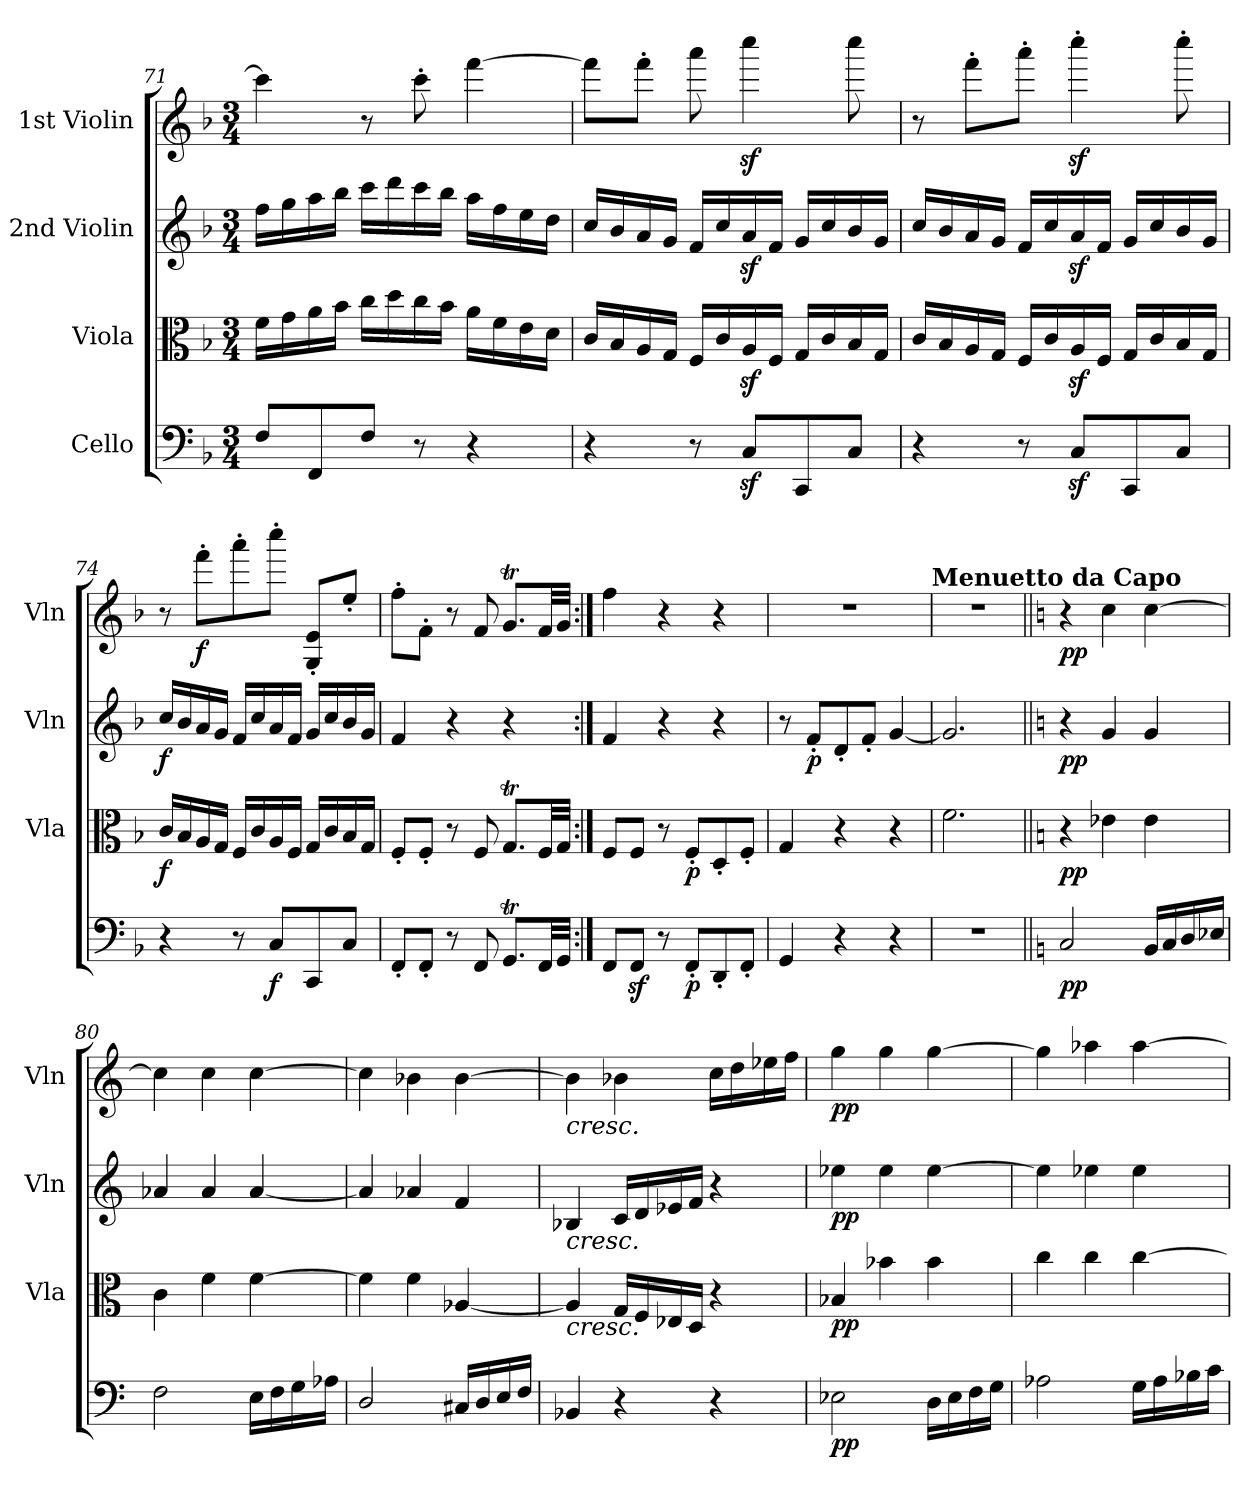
**kern	**dynam	**kern	**dynam	**kern	**dynam	**kern	**dynam
*part4	*part4	*part3	*part3	*part2	*part2	*part1	*part1
*staff4	*staff4	*staff3	*staff3	*staff2	*staff2	*staff1	*staff1
*I"Cello	*	*I"Viola	*	*I"2nd Violin	*	*I"1st Violin	*
*	*	*I'Vla	*	*I'Vln	*	*I'Vln	*
*clefF4	*	*clefC3	*	*clefG2	*	*clefG2	*
*k[b-]	*	*k[b-]	*	*k[b-]	*	*k[b-]	*
*F:	*	*F:	*	*F:	*	*F:	*
*M3/4	*	*M3/4	*	*M3/4	*	*M3/4	*
=71	=71	=71	=71	=71	=71	=71	=71
8F/L	.	16f\LL	.	16ff\LL	.	4ccc\]	.
.	.	16g\	.	16gg\	.	.	.
8FF/	.	16a\	.	16aa\	.	.	.
.	.	16b-\JJ	.	16bb-\JJ	.	.	.
8F/J	.	16cc\LL	.	16ccc\LL	.	8r	.
.	.	16dd\	.	16ddd\	.	.	.
8r	.	16cc\	.	16ccc\	.	8ccc'\	.
.	.	16b-\JJ	.	16bb-\JJ	.	.	.
4r	.	16a\LL	.	16aa\LL	.	[4fff\	.
.	.	16f\	.	16ff\	.	.	.
.	.	16e\	.	16ee\	.	.	.
.	.	16d\JJ	.	16dd\JJ	.	.	.
=72	=72	=72	=72	=72	=72	=72	=72
4r	.	16c/LL	.	16cc/LL	.	8fff\L]	.
.	.	16B-/	.	16b-/	.	.	.
.	.	16A/	.	16a/	.	8fff'\J	.
.	.	16G/JJ	.	16g/JJ	.	.	.
8r	.	16F/LL	.	16f/LL	.	8aaa\	.
.	.	16c/	.	16cc/	.	.	.
8Cz</L	.	16Az</	.	16az</	.	4ccccz<\	.
.	.	16F/JJ	.	16f/JJ	.	.	.
8CC/	.	16G/LL	.	16g/LL	.	.	.
.	.	16c/	.	16cc/	.	.	.
8C/J	.	16B-/	.	16b-/	.	8cccc\	.
.	.	16G/JJ	.	16g/JJ	.	.	.
=73	=73	=73	=73	=73	=73	=73	=73
4r	.	16c/LL	.	16cc/LL	.	8r	.
.	.	16B-/	.	16b-/	.	.	.
.	.	16A/	.	16a/	.	8fff'\L	.
.	.	16G/JJ	.	16g/JJ	.	.	.
8r	.	16F/LL	.	16f/LL	.	8aaa'\J	.
.	.	16c/	.	16cc/	.	.	.
8Cz</L	.	16Az</	.	16az</	.	4ccccz<'\	.
.	.	16F/JJ	.	16f/JJ	.	.	.
8CC/	.	16G/LL	.	16g/LL	.	.	.
.	.	16c/	.	16cc/	.	.	.
8C/J	.	16B-/	.	16b-/	.	8cccc'\	.
.	.	16G/JJ	.	16g/JJ	.	.	.
=74	=74	=74	=74	=74	=74	=74	=74
!	!	!	!LO:DY:b	!	!LO:DY:b	!	!
4r	.	16c/LL	f	16cc/LL	f	8r	.
.	.	16B-/	.	16b-/	.	.	.
!	!	!	!	!	!	!	!LO:DY:b
.	.	16A/	.	16a/	.	8fff'\L	f
.	.	16G/JJ	.	16g/JJ	.	.	.
8r	.	16F/LL	.	16f/LL	.	8aaa'\	.
.	.	16c/	.	16cc/	.	.	.
!	!LO:DY:b	!	!	!	!	!	!
8C/L	f	16A/	.	16a/	.	8cccc'\J	.
.	.	16F/JJ	.	16f/JJ	.	.	.
8CC/	.	16G/LL	.	16g/LL	.	8G/' 8e/'L	.
.	.	16c/	.	16cc/	.	.	.
8C/J	.	16B-/	.	16b-/	.	8ee'/J	.
.	.	16G/JJ	.	16g/JJ	.	.	.
=75	=75	=75	=75	=75	=75	=75	=75
8FF'/L	.	8F'/L	.	4f/	.	8ff'\L	.
8FF'/J	.	8F'/J	.	.	.	8f'\J	.
8r	.	8r	.	4r	.	8r	.
8FF/	.	8F/	.	.	.	8f/	.
8.GGT/L	.	8.GT/L	.	4r	.	8.gT/L	.
32FF/LL	.	32F/LL	.	.	.	32f/LL	.
32GG/JJJ	.	32G/JJJ	.	.	.	32g/JJJ	.
=76:|!	=76:|!	=76:|!	=76:|!	=76:|!	=76:|!	=76:|!	=76:|!
8FF/L	.	8F/L	.	4f/	.	4ff\	.
8FFz>/J	.	8F/J	.	.	.	.	.
8r	.	8r	.	4r	.	4r	.
!	!LO:DY:b	!	!LO:DY:b	!	!	!	!
8FF'/L	p	8F'/L	p	.	.	.	.
8DD'/	.	8D'/	.	4r	.	4r	.
8FF'/J	.	8F'/J	.	.	.	.	.
=77	=77	=77	=77	=77	=77	=77	=77
4GG/	.	4G/	.	8r	.	2.r	.
!	!	!	!	!	!LO:DY:b	!	!
.	.	.	.	8f'/L	p	.	.
4r	.	4r	.	8d'/	.	.	.
.	.	.	.	8f'/J	.	.	.
4r	.	4r	.	[4g/	.	.	.
!	!	!	!	!	!	!LO:TX:a:B:t=Menuetto da Capo	!
=78	=78	=78	=78	=78	=78	=78	=78
2.r	.	2.f\	.	2.g/]	.	2.r	.
=79||	=79||	=79||	=79||	=79||	=79||	=79||	=79||
*k[]	*	*k[]	*	*k[]	*	*k[]	*
*C:	*	*C:	*	*C:	*	*C:	*
!	!LO:DY:b	!	!LO:DY:b	!	!LO:DY:b	!	!LO:DY:b
2C/	pp	4r	pp	4r	pp	4r	pp
.	.	4e-X\	.	4g/	.	4cc\	.
16BB/LL	.	4e-\	.	4g/	.	[4cc\	.
16C/	.	.	.	.	.	.	.
16D/	.	.	.	.	.	.	.
16E-X/JJ	.	.	.	.	.	.	.
=80	=80	=80	=80	=80	=80	=80	=80
2F\	.	4c\	.	4a-X/	.	4cc\]	.
.	.	4f\	.	4a-/	.	4cc\	.
16E\LL	.	[4f\	.	[4a-/	.	[4cc\	.
16F\	.	.	.	.	.	.	.
16G\	.	.	.	.	.	.	.
16A-X\JJ	.	.	.	.	.	.	.
=81	=81	=81	=81	=81	=81	=81	=81
2D/	.	4f\]	.	4a-/]	.	4cc\]	.
.	.	4f\	.	4a-X/	.	4b-X\	.
16C#X/LL	.	[4A-X/	.	4f/	.	[4b-\	.
16D/	.	.	.	.	.	.	.
16E/	.	.	.	.	.	.	.
16F/JJ	.	.	.	.	.	.	.
=82	=82	=82	=82	=82	=82	=82	=82
!	!	!	!	!	!	!LO:TX:b:i:t=cresc.	!
!	!	!	!	!LO:TX:b:i:t=cresc.	!	!	!
!	!	!LO:TX:b:i:t=cresc.	!	!	!	!	!
4BB-X/	.	4A-/]	.	4B-X/	.	4b-\]	.
4r	.	16G/LL	.	16c/LL	.	4b-X\	.
.	.	16F/	.	16d/	.	.	.
.	.	16E-X/	.	16e-X/	.	.	.
.	.	16D/JJ	.	16f/JJ	.	.	.
4r	.	4r	.	4r	.	16cc\LL	.
.	.	.	.	.	.	16dd\	.
.	.	.	.	.	.	16ee-X\	.
.	.	.	.	.	.	16ff\JJ	.
=83	=83	=83	=83	=83	=83	=83	=83
!	!LO:DY:b	!	!LO:DY:b	!	!LO:DY:b	!	!LO:DY:b
2E-X\	pp	4B-X/	pp	4ee-X\	pp	4gg\	pp
.	.	4b-X\	.	4ee-\	.	4gg\	.
16D\LL	.	4b-\	.	[4ee-\	.	[4gg\	.
16E-\	.	.	.	.	.	.	.
16F\	.	.	.	.	.	.	.
16G\JJ	.	.	.	.	.	.	.
=84	=84	=84	=84	=84	=84	=84	=84
2A-X\	.	4cc\	.	4ee-\]	.	4gg\]	.
.	.	4cc\	.	4ee-X\	.	4aa-X\	.
16G\LL	.	[4cc\	.	4ee-\	.	[4aa-\	.
16A-\	.	.	.	.	.	.	.
16B-X\	.	.	.	.	.	.	.
16c\JJ	.	.	.	.	.	.	.
=	=	=	=	=	=	=	=
*-	*-	*-	*-	*-	*-	*-	*-
